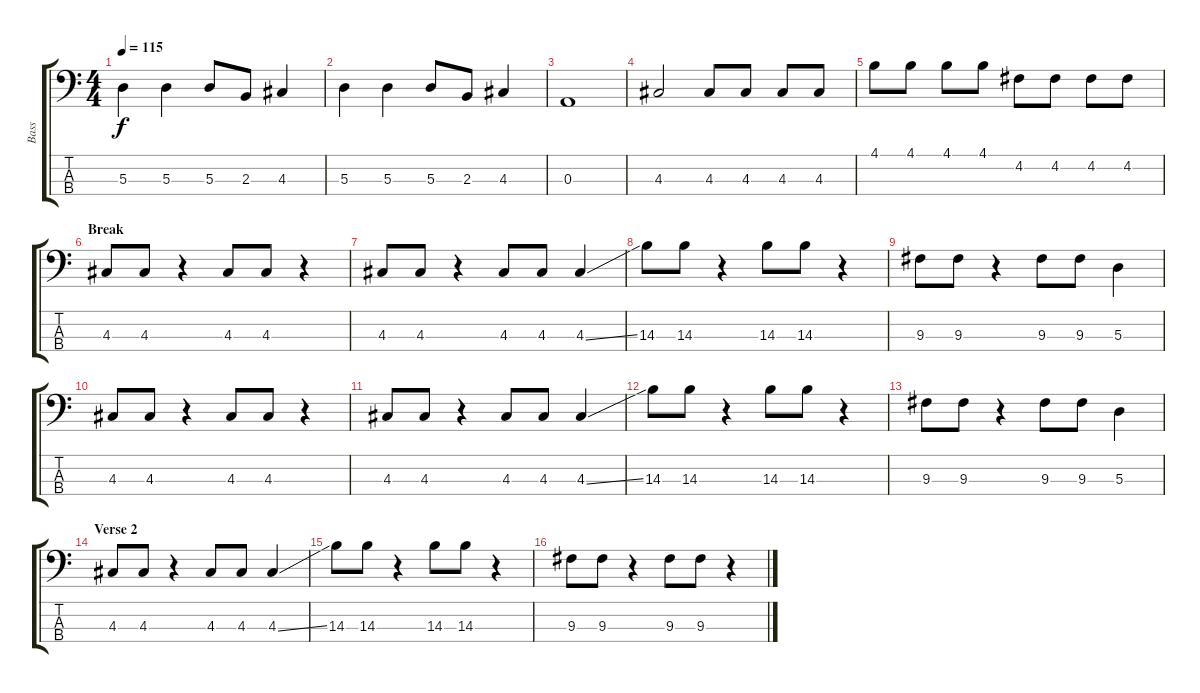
\track ("Bass" "Bass") {instrument electricbasspick}
\staff {score tabs}
\tuning (G2 D2 A1 E1) {hide}
\ts (4 4)
\tempo 115
\clef f4
\ks c
5.3.4{dy f} 5.3.4 5.3.8 2.3.8 4.3.4 |
5.3.4 5.3.4 5.3.8 2.3.8 4.3.4 |
0.3.1 |
4.3.2 4.3.8 4.3.8 4.3.8 4.3.8 |
4.1.8 4.1.8 4.1.8 4.1.8 4.2.8 4.2.8 4.2.8 4.2.8 |
\section ("" "Break")
4.3.8 4.3.8 r.4 4.3.8 4.3.8 r.4 |
4.3.8 4.3.8 r.4 4.3.8 4.3.8 4.3{ss}.4 |
14.3.8 14.3.8 r.4 14.3.8 14.3.8 r.4 |
9.3.8 9.3.8 r.4 9.3.8 9.3.8 5.3.4 |
4.3.8 4.3.8 r.4 4.3.8 4.3.8 r.4 |
4.3.8 4.3.8 r.4 4.3.8 4.3.8 4.3{ss}.4 |
14.3.8 14.3.8 r.4 14.3.8 14.3.8 r.4 |
9.3.8 9.3.8 r.4 9.3.8 9.3.8 5.3.4 |
\section ("" "Verse 2")
4.3.8 4.3.8 r.4 4.3.8 4.3.8 4.3{ss}.4 |
14.3.8 14.3.8 r.4 14.3.8 14.3.8 r.4 |
9.3.8 9.3.8 r.4 9.3.8 9.3.8 r.4
